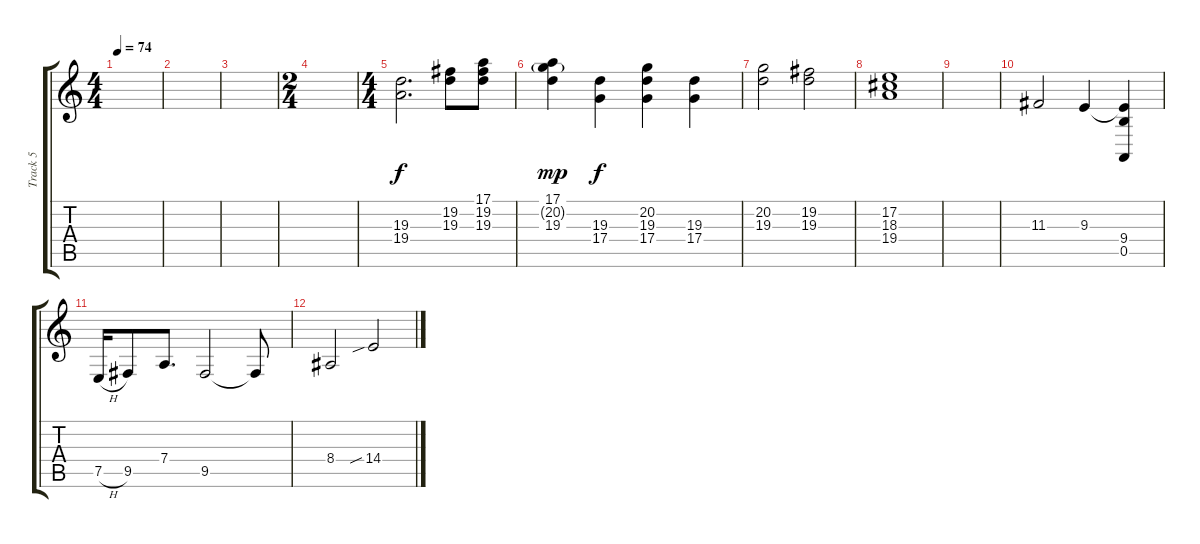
\track ("Track 5" "Track 5") {instrument stringensemble1}
\staff {score tabs}
\tuning (E4 B3 G3 D3 A2 E2) {hide}
\ts (4 4)
\tempo 74
\clef g2
\ks c
|
|
|
\ts (2 4)
|
\ts (4 4)
(19.3 19.4).2{d volume 6 instrument stringensemble1} (19.2 19.3).8 (17.1 19.2 19.3).8 |
(17.1 20.2{g} 19.3).4{dy mp} (19.3 17.4).4{dy f} (20.2 19.3 17.4).4 (19.3 17.4).4 |
(20.2 19.3).2 (19.2 19.3).2 |
(17.2 18.3 19.4).1 |
|
11.3.2{volume 4 instrument electricguitarjazz} 9.3.4 (9.3{t} 9.4 0.5).4 |
7.5{h}.16 9.5.8 7.4.8{d} 9.5.2 9.5{t}.8 |
8.4.2 14.4{sib}.2
